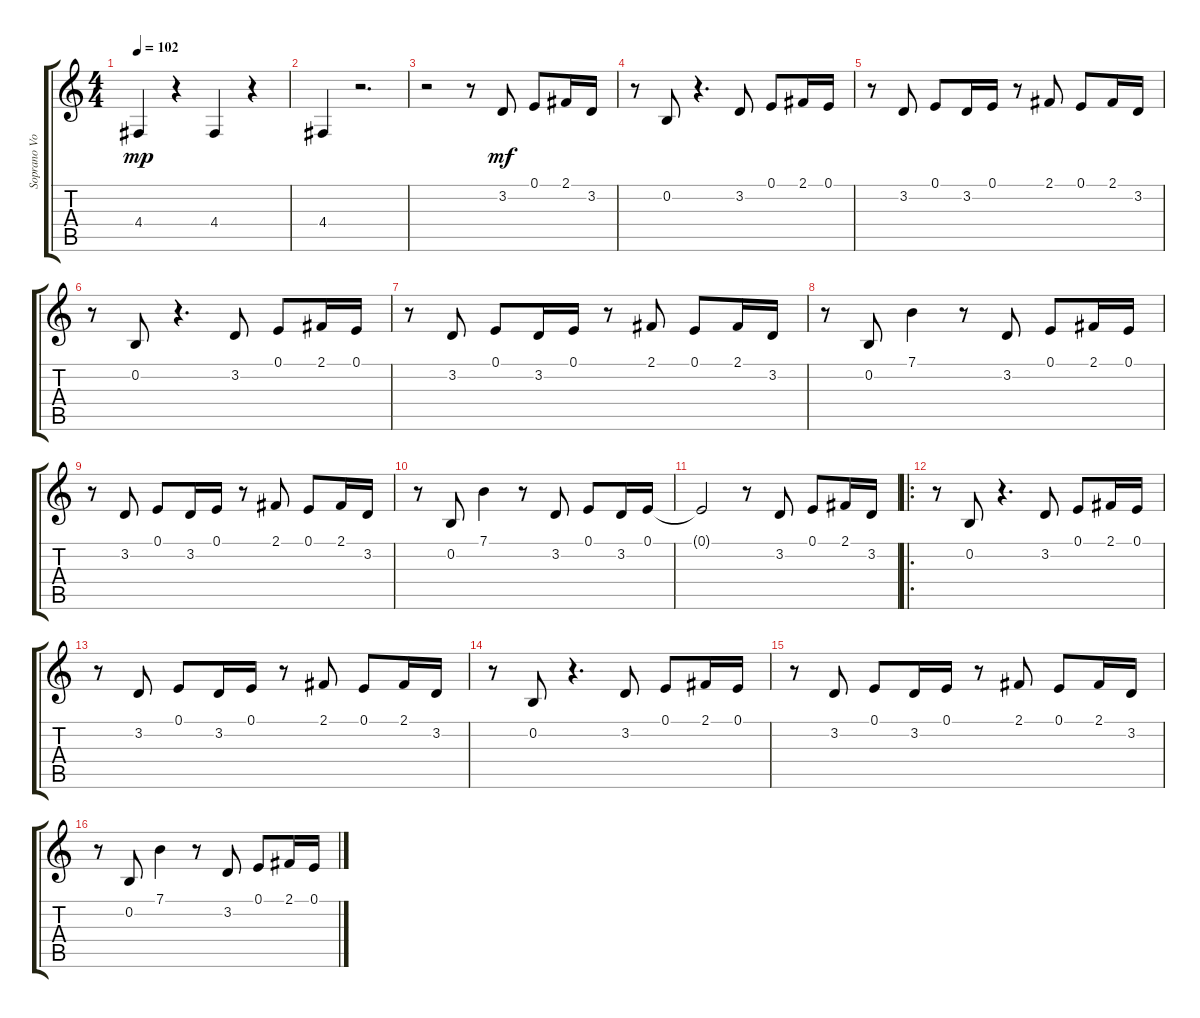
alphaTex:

\track ("Soprano Voice" "Soprano Vo") {instrument voiceoohs}
\staff {score tabs}
\tuning (E4 B3 G3 D3 A2 E2) {hide}
\ts (4 4)
\tempo 102
\clef g2
\ks c
4.4.4{dy mp} r.4 4.4.4 r.4 |
4.4.4 r.2{d} |
r.2 r.8 3.2.8{dy mf} 0.1.8 2.1.16 3.2.16 |
r.8 0.2.8 r.4{d} 3.2.8 0.1.8 2.1.16 0.1.16 |
r.8 3.2.8 0.1.8 3.2.16 0.1.16 r.8 2.1.8 0.1.8 2.1.16 3.2.16 |
r.8 0.2.8 r.4{d} 3.2.8 0.1.8 2.1.16 0.1.16 |
r.8 3.2.8 0.1.8 3.2.16 0.1.16 r.8 2.1.8 0.1.8 2.1.16 3.2.16 |
r.8 0.2.8 7.1.4 r.8 3.2.8 0.1.8 2.1.16 0.1.16 |
r.8 3.2.8 0.1.8 3.2.16 0.1.16 r.8 2.1.8 0.1.8 2.1.16 3.2.16 |
r.8 0.2.8 7.1.4 r.8 3.2.8 0.1.8 3.2.16 0.1.16 |
0.1{t}.2 r.8 3.2.8 0.1.8 2.1.16 3.2.16 |
\ro
r.8 0.2.8 r.4{d} 3.2.8 0.1.8 2.1.16 0.1.16 |
r.8 3.2.8 0.1.8 3.2.16 0.1.16 r.8 2.1.8 0.1.8 2.1.16 3.2.16 |
r.8 0.2.8 r.4{d} 3.2.8 0.1.8 2.1.16 0.1.16 |
r.8 3.2.8 0.1.8 3.2.16 0.1.16 r.8 2.1.8 0.1.8 2.1.16 3.2.16 |
r.8 0.2.8 7.1.4 r.8 3.2.8 0.1.8 2.1.16 0.1.16
